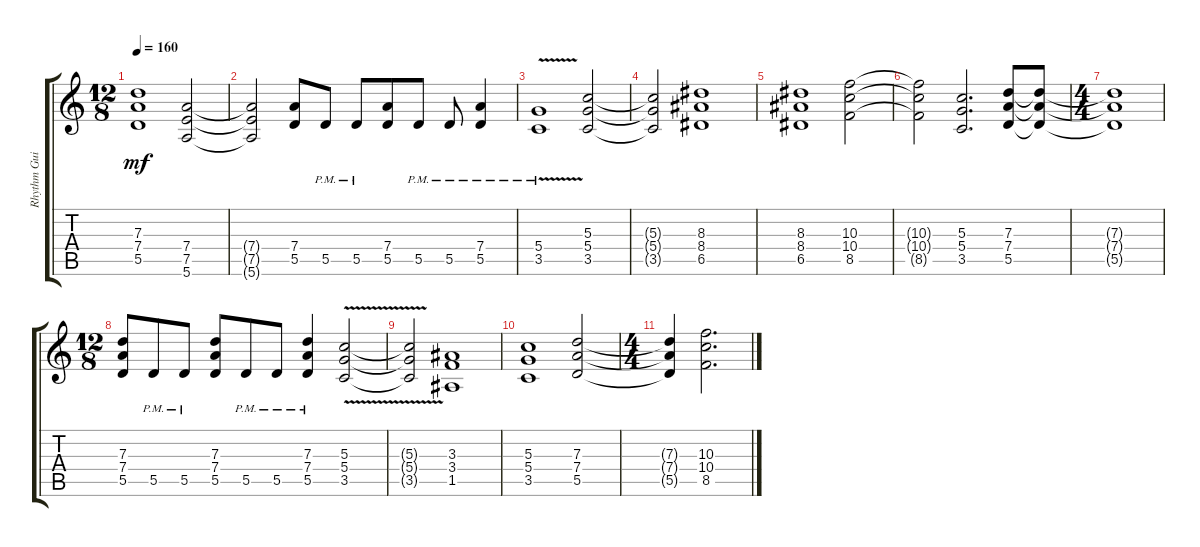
\track ("Rhythm Guitar" "Rhythm Gui") {instrument distortionguitar}
\staff {score tabs}
\tuning (E4 B3 G3 D3 A2 E2) {hide}
\ts (12 8)
\tempo 160
\clef g2
\ks c
(7.3 7.4 5.5).1{dy mf instrument distortionguitar} (7.4 7.5 5.6).2 |
(7.4{t} 7.5{t} 5.6{t}).2 (7.4 5.5).8 5.5{pm}.8 5.5{pm}.8 (7.4 5.5).8 5.5{pm}.8 5.5{pm}.8 (7.4 5.5{pm}).4 |
(5.4{v} 3.5{v pm}).1 (5.3 5.4 3.5).2 |
(5.3{t} 5.4{t} 3.5{t}).2 (8.3 8.4 6.5).1 |
(8.3 8.4 6.5).1 (10.3 10.4 8.5).2 |
(10.3{t} 10.4{t} 8.5{t}).2 (5.3 5.4 3.5).2{d} (7.3 7.4 5.5).8 (7.3{t} 7.4{t} 5.5{t}).8 |
\ts (4 4)
(7.3{t} 7.4{t} 5.5{t}).1 |
\ts (12 8)
(7.3 7.4 5.5).8 5.5{pm}.8 5.5{pm}.8 (7.3 7.4 5.5).8 5.5{pm}.8 5.5{pm}.8 (7.3 7.4 5.5{pm}).4 (5.3 5.4{v} 3.5{v}).2 |
(5.3{t} 5.4{v t} 3.5{v t}).2 (3.3 3.4 1.5).1 |
(5.3 5.4 3.5).1 (7.3 7.4 5.5).2 |
\ts (4 4)
(7.3{t} 7.4{t} 5.5{t}).4 (10.3 10.4 8.5).2{d}
